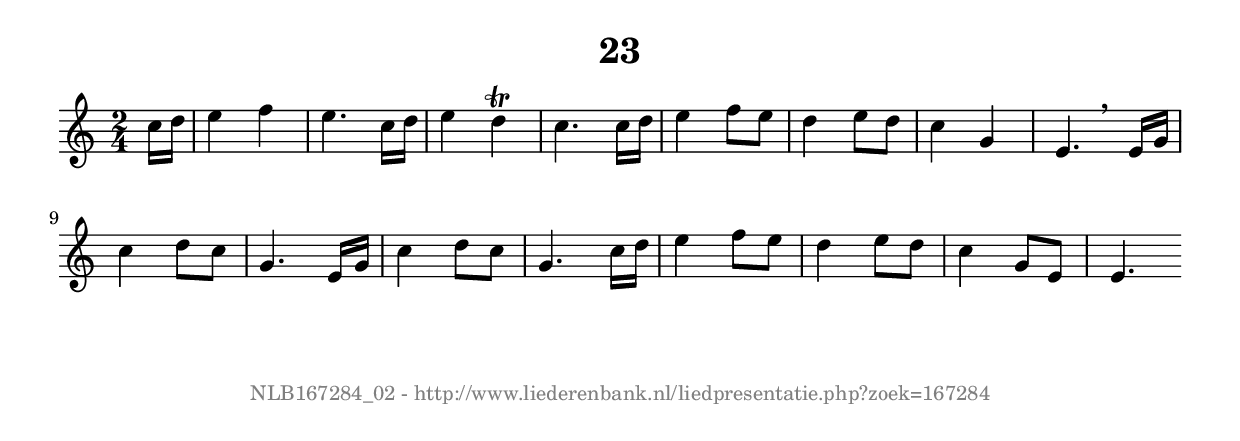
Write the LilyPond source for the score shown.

%
% produced by wce2krn 1.64 (7 June 2014)
%
\version"2.16"
#(append! paper-alist '(("long" . (cons (* 210 mm) (* 2000 mm)))))
#(set-default-paper-size "long")
sb = {\breathe}
mBreak = {\breathe }
bBreak = {\breathe }
x = {\once\override NoteHead #'style = #'cross }
gl=\glissando
itime={\override Staff.TimeSignature #'stencil = ##f }
ficta = {\once\set suggestAccidentals = ##t}
fine = {\once\override Score.RehearsalMark #'self-alignment-X = #1 \mark \markup {\italic{Fine}}}
dc = {\once\override Score.RehearsalMark #'self-alignment-X = #1 \mark \markup {\italic{D.C.}}}
dcf = {\once\override Score.RehearsalMark #'self-alignment-X = #1 \mark \markup {\italic{D.C. al Fine}}}
dcc = {\once\override Score.RehearsalMark #'self-alignment-X = #1 \mark \markup {\italic{D.C. al Coda}}}
ds = {\once\override Score.RehearsalMark #'self-alignment-X = #1 \mark \markup {\italic{D.S.}}}
dsf = {\once\override Score.RehearsalMark #'self-alignment-X = #1 \mark \markup {\italic{D.S. al Fine}}}
dsc = {\once\override Score.RehearsalMark #'self-alignment-X = #1 \mark \markup {\italic{D.S. al Coda}}}
pv = {\set Score.repeatCommands = #'((volta "1"))}
sv = {\set Score.repeatCommands = #'((volta "2"))}
tv = {\set Score.repeatCommands = #'((volta "3"))}
qv = {\set Score.repeatCommands = #'((volta "4"))}
xv = {\set Score.repeatCommands = #'((volta #f))}
\header{ tagline = ""
title = "23"
}
\score {{
\key c \major
\relative g'
{
\set melismaBusyProperties = #'()
\partial 32*4
\time 2/4
\tempo 4=120
\override Score.MetronomeMark #'transparent = ##t
\override Score.RehearsalMark #'break-visibility = #(vector #t #t #f)
c16 d e4 f e4. c16 d e4 d^\trill c4. c16 d e4 f8 e d4 e8 d c4 g e4. \bar ":|:" \bBreak
e16 g c4 d8 c g4. e16 g c4 d8 c g4. c16 d e4 f8 e d4 e8 d c4 g8 e e4. \bar ":|"
 }}
 \midi { }
 \layout {
            indent = 0.0\cm
}
}
\markup { \vspace #0 } \markup { \with-color #grey \fill-line { \center-column { \smaller "NLB167284_02 - http://www.liederenbank.nl/liedpresentatie.php?zoek=167284" } } }
